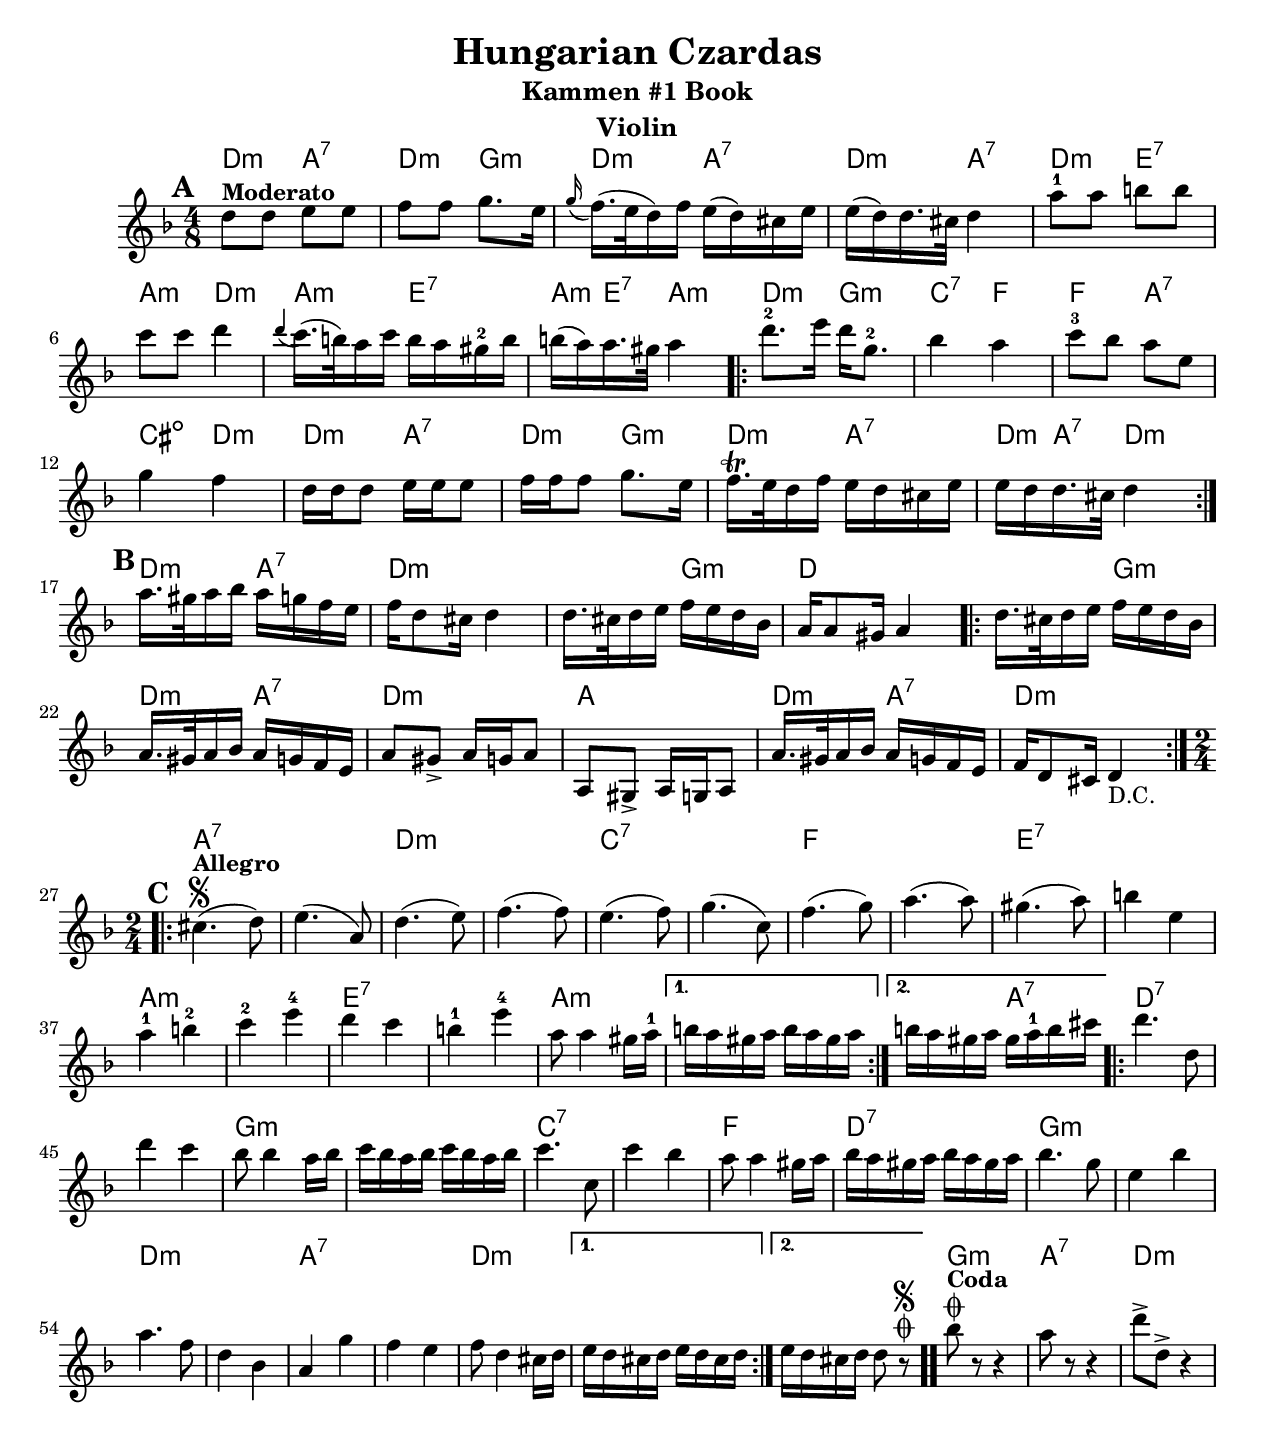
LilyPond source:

\version "2.18.0"
\include "english.ly"
\paper{
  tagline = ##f
  print-all-headers = ##t
  #(set-paper-size "letter")
}
date = #(strftime "%d-%m-%Y" (localtime (current-time)))

%\markup{ \italic{ " Updated " \date  }  }

%\markup{ Got something to say? }

global = {
  \clef treble
  \key d \minor
  \time 4/8
  \set Score.markFormatter = #format-mark-box-alphabet
}

%#################################### Melody ########################
melody = \relative c'' {
  \global
  %\partial 16*3 a16 d f   %lead in notes
  \mark \default
  d8^\markup{\bold"Moderato" } d e e
  f8 f g8. e16
  \grace g (f16.) (e32 d16) f e (d) cs e|
  e16(d) d16. cs32 d4|

  a'8 -1 a b b8|
  c8 c  d4
  \grace d(c16.)(b32)a16 c b a gs -2 b
  b16 (a) a16. gs32 a4|

  %\alternative { { }{ } }

  \repeat volta 2{
    %\mark \default
    d8.-2 e16 d g,8. -2
    bf4 a
    c8-3 bf a e
    g4 f|

    d16 d d8 e16 e e8|
    f16 f f8 g8. e16
    f16. \trill e32 d16 f e d cs e
    e16 d d16. cs32 d4
  }
  \break

  \mark \default
  a'16. gs32 a16 bf a g f e
  f16 d8 cs16 d4|
  d16. cs32 d16 e f e d bf
  a16 a8 gs16 a4|

  \repeat volta 2{
    d16. cs32 d16 e f e d bf|
    a16. gs32 a16 bf a g f e
    a8 gs -> a16 g a8|
    a,8 gs -> a16 g a8|
    a'16. gs32 a16 bf a g f e
    f16 d8 cs16 d4_"D.C."
  }
  %Trio
  \break
  \repeat volta 2{
    \mark \default
    \time 2/4
    cs'4. \segno ^\markup{\bold "Allegro" } (d8)
    e4.(a,8)
    d4.(e8)
    f4.(f8)
    e4.(f8)
    g4.( c,8)
    f4.(g8)
    a4.(a8)
    gs4.(a8)
    b4 e,
    a4-1 b-2
    c4-2 e-4
    d4 c
    b4-1 e-4
    a,8 a4 gs16 a-1
  }
  \alternative {
    {b16 a gs a b a gs a }
    {b16 a gs a gs a-1 b cs }
  }

  \repeat volta 2{
    d4. d,8
    d'4 c
    bf8 bf4 a16 bf
    c16 bf a bf c bf a bf|
    c4. c,8
    c'4 bf
    a8 a4 gs16 a|
    bf16 a gs a bf a gs a|
    bf4. g8
    e4 bf'
    a4. f8
    d4 bf
    a4 g'
    f4 e
    f8 d4 cs16 d

  }
  \alternative {
    {e16 d cs d e d cs d }
    {e16 d cs d d8 r\coda \segno }
  }
  \bar ".."

  bf'8\coda ^\markup{\bold"Coda"} r r4
  a8 r r4
  d8-> d,-> r4

}

%################################# Lyrics #####################
%\addlyrics{  }
%################################# Chords #######################
harmonies = \chordmode {
  d4:m a4:7
  d4:m g4:m
  d4:m a4:7
  d4:m a4:7
  d4:m e4:7
  a4:m d4:m
  a4:m e4:7
  a8:m e8:7 a4:m
  %1st line
  d4:m g4:m
  c4:7 f4
  f4
  a:7
  cs4:dim d4:m
  d4:m
  a4:7
  d4:m g4:m
  d4:m a4:7
  d8:m a8:7 d4:m
  %2
  d4:m a4:7
  d4*3:m g4:m
  d4*3: g4:m
  d4:m a4:7
  d2:m
  a2
  d4:m a4:7
  d2:m
  %2/4 section
  a2*2:7
  d2*2:m
  c2*2:7
  f2*2
  e2*2:7
  %
  a2*2:m e2*2:7
  a4*5:m a4:7
  %
  d2*2:7
  g2*2:m
  c2*2:7
  f2
  d2:7
  g2*2:m  %double check.. hard to read orig.
  d2*2:m a2*2:7 d2*3:m
  %
  g2:m
  a2:7
  d2:m
}

\score {
  <<
    \new ChordNames {
      \set chordChanges = ##f
      \harmonies
    }
    \new Staff

    \melody
  >>
  \header{
    title= "Hungarian Czardas"
    subtitle="Kammen #1 Book"
    composer= ""
    instrument = "Violin"
    arranger= ""
  }
  \layout{indent = 1.0\cm}
  \midi {
    \tempo 4 = 120

    % \midi { }
  }
}
%{
  % more verses:
  \markup{}
  \markup {
  \fill-line {
  \hspace #0.1 % distance from left margin
  \column {
  \line { "1."
  \column {
  ""
  }
  }
  \hspace #0.2 % vertical distance between verses
  \line { "2."
  \column {
  ""
  }
  }
  }
  \hspace #0.1  % horiz. distance between columns
  \column {
  \line { "3."
  \column {
  ""
  }
  }
  \hspace #0.2 % distance between verses
  \line { "4."
  \column {
  ""
  }
  }
  }
  \hspace #0.1 % distance to right margin
  }
  }

%}
